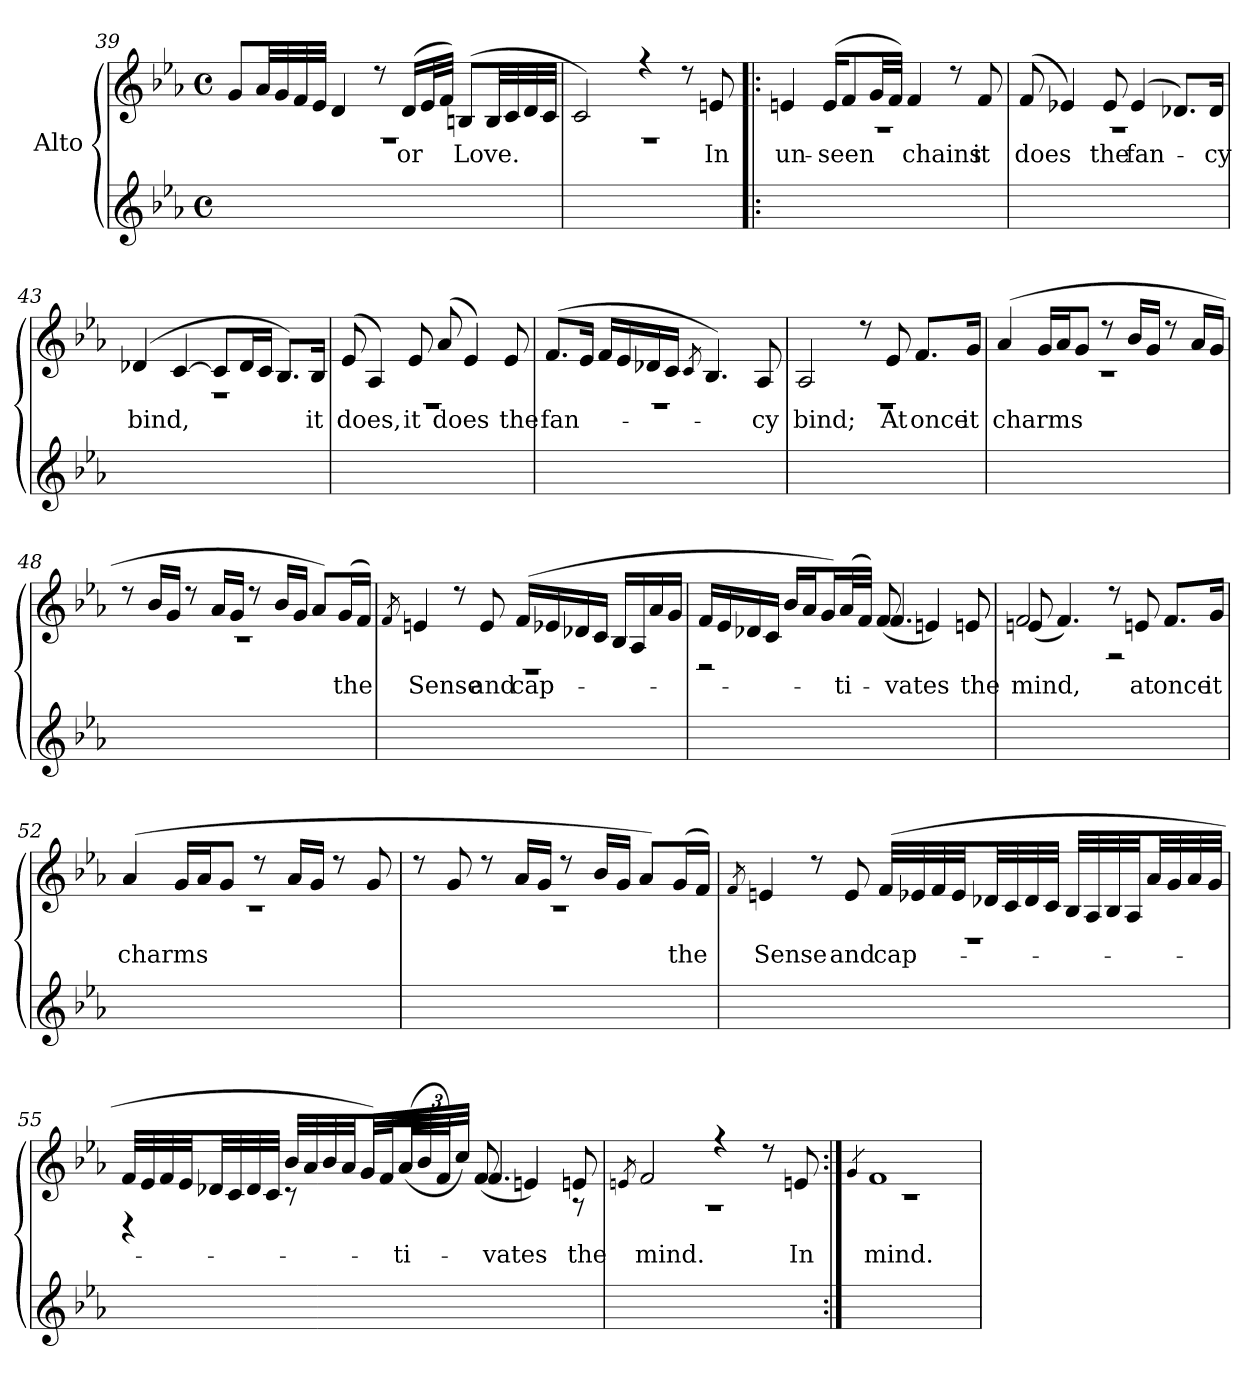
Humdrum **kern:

**kern	**kern	**text
*part1	*part1	*part1
*staff2	*staff1	*staff1
*I"Alto	*	*
*clefG2	*clefG2	*
*k[b-e-a-]	*k[b-e-a-]	*
*E-:	*E-:	*
*M4/4	*M4/4	*
*met(c)	*met(c)	*
=39	=39	=39
*	*^	*
1ryy	8g/L	1r	.
.	32a-/LL	.	.
.	32g/	.	.
.	32f/	.	.
.	32e-/JJJ	.	.
.	4d/	.	.
.	8r	.	.
!	!	!	!LO:LY:b
.	(16d/LL	.	or
.	32e-/L	.	.
.	32f/JJJ)	.	.
!	!	!	!LO:LY:b
.	(8Bn/L	.	Love.
.	32B/LL	.	.
.	32c/	.	.
.	32d/	.	.
.	32c/JJJ	.	.
=40	=40	=40	=40
1ryy	2c/)	1r	.
.	4r	.	.
.	8r	.	.
!	!	!	!LO:LY:b
.	8en/	.	In
!!LO:LB:g=z	!!
=41!|:	=41!|:	=41!|:	=41!|:
!	!	!	!LO:LY:b
1ryy	4en/	1r	un-
!	!	!	!LO:LY:b
.	(16e/KL	.	-seen
.	8f/	.	.
.	32g/LL	.	.
.	32f/JJJ)	.	.
!	!	!	!LO:LY:b
.	4f/	.	chains
.	8r	.	.
!	!	!	!LO:LY:b
.	8f/	.	it
=42	=42	=42	=42
!	!	!	!LO:LY:b
1ryy	(8f/	1r	does
.	4e-X/)	.	.
!	!	!	!LO:LY:b
.	8e-/	.	the
!	!	!	!LO:LY:b
.	(4e-/	.	fan-
.	8.d-X/L)	.	.
!	!	!	!LO:LY:b
.	16d-/Jk	.	-cy
=43	=43	=43	=43
!	!	!	!LO:LY:b
1ryy	(4d-X/	1r	bind,
.	[4c/	.	.
.	8c/L]	.	.
.	16d-/L	.	.
.	16c/JJ	.	.
.	8.B-/L)	.	.
!	!	!	!LO:LY:b
.	16B-/Jk	.	it
!!LO:PB:g=z	!!
=44	=44	=44	=44
!	!	!	!LO:LY:b
1ryy	(8e-/	1r	does,
.	4A-/)	.	.
!	!	!	!LO:LY:b
.	8e-/	.	it
!	!	!	!LO:LY:b
.	(8a-/	.	does
.	4e-/)	.	.
!	!	!	!LO:LY:b
.	8e-/	.	the
=45	=45	=45	=45
!	!	!	!LO:LY:b
1ryy	(8.f/L	1r	fan-
.	16e-/Jk	.	.
.	16f/LL	.	.
.	16e-/	.	.
.	16d-X/	.	.
.	16c/JJ	.	.
.	8qci/	.	.
.	4.B-/)	.	.
!	!	!	!LO:LY:b
.	8A-/	.	-cy
=46	=46	=46	=46
!	!	!	!LO:LY:b
1ryy	2A-/	1r	bind;
.	8r	.	.
!	!	!	!LO:LY:b
.	8e-/	.	At
!	!	!	!LO:LY:b
.	8.f/L	.	once
!	!	!	!LO:LY:b
.	16g/Jk	.	it
!!LO:LB:g=z	!!
=47	=47	=47	=47
!	!	!	!LO:LY:b
1ryy	(4a-/	1r	charms
.	16g/LL	.	.
.	16a-/J	.	.
.	8g/J	.	.
.	8r	.	.
.	16b-/LL	.	.
.	16g/JJ	.	.
.	8r	.	.
.	16a-/LL	.	.
.	16g/JJ	.	.
=48	=48	=48	=48
1ryy	8r	1r	.
.	16b-/LL	.	.
.	16g/JJ	.	.
.	8r	.	.
.	16a-/LL	.	.
.	16g/JJ	.	.
.	8r	.	.
.	16b-/LL	.	.
.	16g/JJ	.	.
.	8a-/L)	.	.
!	!	!	!LO:LY:b
.	(16g/L	.	the
.	16f/JJ)	.	.
=49	=49	=49	=49
.	8qfi/	.	.
!	!	!	!LO:LY:b
1ryy	4en/	1r	Sense
.	8r	.	.
!	!	!	!LO:LY:b
.	8e/	.	and
!	!	!	!LO:LY:b
.	(16f/LL	.	cap-
.	16e-X/	.	.
.	16d-X/	.	.
.	16c/JJ	.	.
.	16B-/LL	.	.
.	16A-/	.	.
.	16a-/	.	.
.	16g/JJ	.	.
!!LO:LB:g=z	!!
=50	=50	=50	=50
1ryy	16f/LL	2r	.
.	16e-/	.	.
.	16d-X/	.	.
.	16c/JJ	.	.
.	16b-/LL	.	.
.	16a-/J	.	.
.	16g/L)	.	.
!	!	!	!LO:LY:b
.	(32a-/L	.	-ti-
.	32f/JJJ)	.	.
!	!	!	!LO:LY:b
.	4.f/	(8fi/	-vates
.	.	4eni/)	.
!	!	!	!LO:LY:b
.	8en/	8ei/	the
=51	=51	=51	=51
!	!	!	!LO:LY:b
1ryy	2f/	(8eni/	mind,
.	.	4.fi/)	.
.	8r	2r	.
!	!	!	!LO:LY:b
.	8en/	.	at
!	!	!	!LO:LY:b
.	8.f/L	.	once
!	!	!	!LO:LY:b
.	16g/Jk	.	it
=52	=52	=52	=52
!	!	!	!LO:LY:b
1ryy	(4a-/	1r	charms
.	16g/LL	.	.
.	16a-/J	.	.
.	8g/J	.	.
.	8r	.	.
.	16a-/LL	.	.
.	16g/JJ	.	.
.	8r	.	.
.	8g/	.	.
!!LO:LB:g=z	!!
=53	=53	=53	=53
1ryy	8r	1r	.
.	8g/	.	.
.	8r	.	.
.	16a-/LL	.	.
.	16g/JJ	.	.
.	8r	.	.
.	16b-/LL	.	.
.	16g/JJ	.	.
.	8a-/L)	.	.
!	!	!	!LO:LY:b
.	(16g/L	.	the
.	16f/JJ)	.	.
=54	=54	=54	=54
.	8qfi/	.	.
!	!	!	!LO:LY:b
1ryy	4en/	1r	Sense
.	8r	.	.
!	!	!	!LO:LY:b
.	8e/	.	and
!	!	!	!LO:LY:b
.	(32f/LLL	.	cap-
.	32e-X/	.	.
.	32f/	.	.
.	32e-/JJ	.	.
.	32d-X/LL	.	.
.	32c/	.	.
.	32d-/	.	.
.	32c/JJJ	.	.
.	32B-/LLL	.	.
.	32A-/	.	.
.	32B-/	.	.
.	32A-/JJ	.	.
.	32a-/LL	.	.
.	32g/	.	.
.	32a-/	.	.
.	32g/JJJ	.	.
!!LO:LB:g=z	!!
=55	=55	=55	=55
1ryy	32f/LLL	4r	.
.	32e-/	.	.
.	32f/	.	.
.	32e-/JJ	.	.
.	32d-X/LL	.	.
.	32c/	.	.
.	32d-/	.	.
.	32c/JJJ	.	.
.	32b-/LLL	8r	.
.	32a-/	.	.
.	32b-/	.	.
.	32a-/JJ	.	.
.	16g/L)	32gi/LLL	.
.	.	32fi/J	.
!	!	!	!LO:LY:b
.	(32a-/L	(48a-i/L	-ti-
.	.	48b-i/	.
.	32f/JJJ)	.	.
.	.	48cci/JJJ)	.
!	!	!	!LO:LY:b
.	4.f/	(8fi/	-vates
.	.	4eni/)	.
!	!	!	!LO:LY:b
.	8en/	8r	the
=56	=56	=56	=56
.	8qeni/	.	.
!	!	!	!LO:LY:b
1ryy	2f/	1r	mind.
.	4r	.	.
.	8r	.	.
!	!	!	!LO:LY:b
.	8e/	.	In
=57:|!	=57:|!	=57:|!	=57:|!
.	4qgi/	.	.
!	!	!	!LO:LY:b
1ryy	1f/	1r	mind.
*	*v	*v	*
=	=	=
*-	*-	*-
